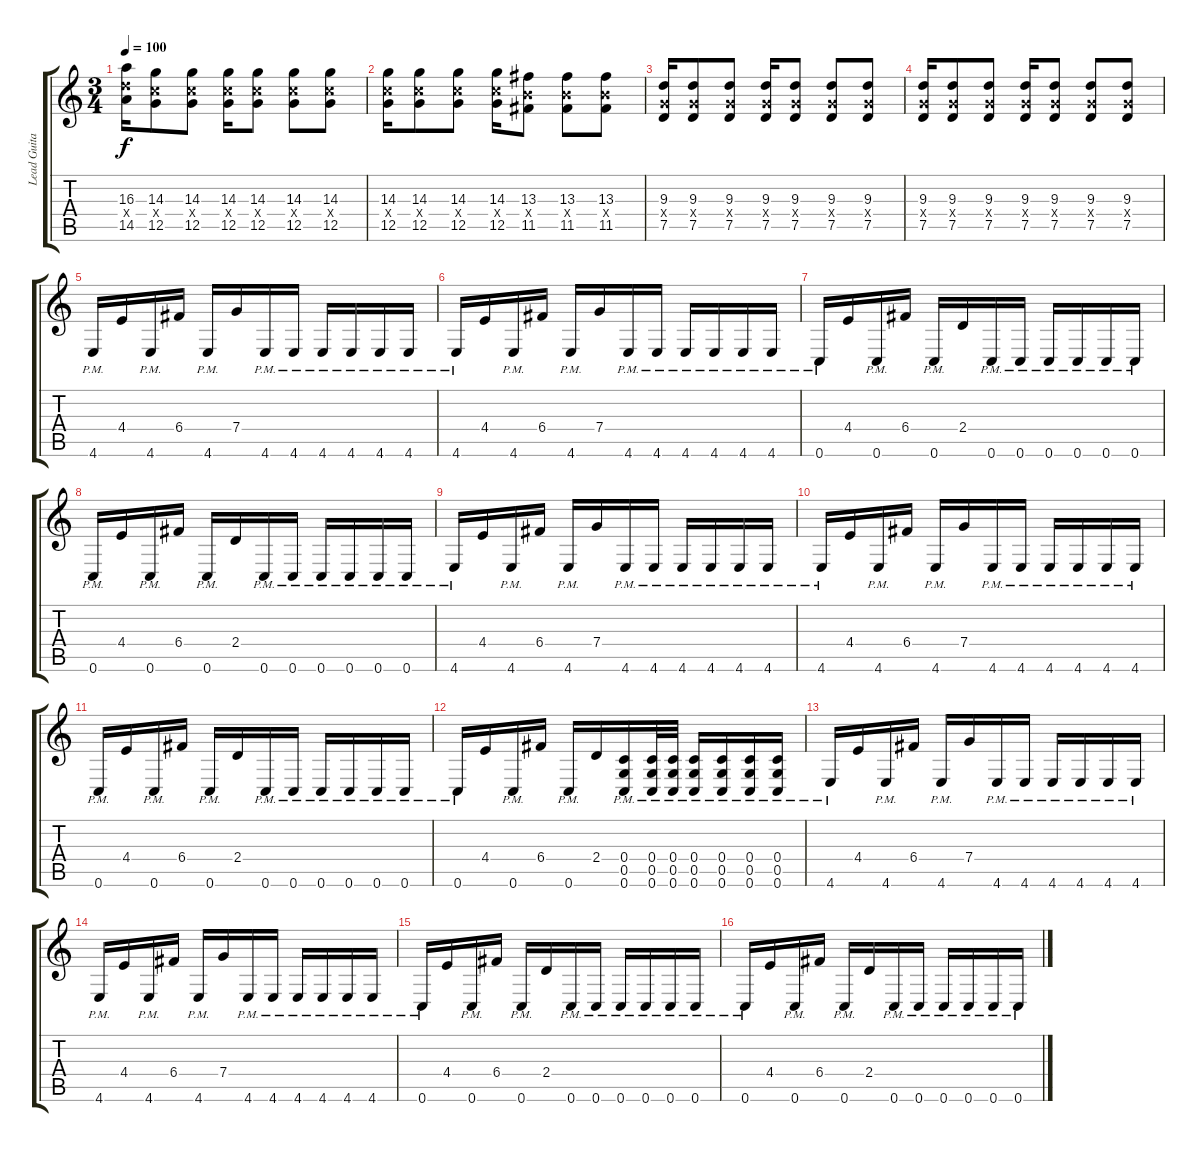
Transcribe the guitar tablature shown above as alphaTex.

\track ("Lead Guitar" "Lead Guita") {instrument distortionguitar}
\staff {score tabs}
\tuning (D4 A3 F3 C3 G2 C2) {hide}
\ts (3 4)
\tempo 100
\clef g2
\ks c
(16.3 14.4{x} 14.5).16{dy f} (14.3 12.4{x} 12.5).8 (14.3 12.4{x} 12.5).8 (14.3 12.4{x} 12.5).16 (14.3 12.4{x} 12.5).8 (14.3 12.4{x} 12.5).8 (14.3 12.4{x} 12.5).8 |
(14.3 12.4{x} 12.5).16 (14.3 12.4{x} 12.5).8 (14.3 12.4{x} 12.5).8 (14.3 12.4{x} 12.5).16 (13.3 11.4{x} 11.5).8 (13.3 11.4{x} 11.5).8 (13.3 11.4{x} 11.5).8 |
(9.3 7.4{x} 7.5).16 (9.3 7.4{x} 7.5).8 (9.3 7.4{x} 7.5).8 (9.3 7.4{x} 7.5).16 (9.3 7.4{x} 7.5).8 (9.3 7.4{x} 7.5).8 (9.3 7.4{x} 7.5).8 |
(9.3 7.4{x} 7.5).16 (9.3 7.4{x} 7.5).8 (9.3 7.4{x} 7.5).8 (9.3 7.4{x} 7.5).16 (9.3 7.4{x} 7.5).8 (9.3 7.4{x} 7.5).8 (9.3 7.4{x} 7.5).8 |
4.6{pm}.16{volume 7 instrument distortionguitar} 4.4.16 4.6{pm}.16 6.4.16 4.6{pm}.16 7.4.16 4.6{pm}.16 4.6{pm}.16 4.6{pm}.16 4.6{pm}.16 4.6{pm}.16 4.6{pm}.16 |
4.6{pm}.16 4.4.16 4.6{pm}.16 6.4.16 4.6{pm}.16 7.4.16 4.6{pm}.16 4.6{pm}.16 4.6{pm}.16 4.6{pm}.16 4.6{pm}.16 4.6{pm}.16 |
0.6{pm}.16 4.4.16 0.6{pm}.16 6.4.16 0.6{pm}.16 2.4.16 0.6{pm}.16 0.6{pm}.16 0.6{pm}.16 0.6{pm}.16 0.6{pm}.16 0.6{pm}.16 |
0.6{pm}.16 4.4.16 0.6{pm}.16 6.4.16 0.6{pm}.16 2.4.16 0.6{pm}.16 0.6{pm}.16 0.6{pm}.16 0.6{pm}.16 0.6{pm}.16 0.6{pm}.16 |
4.6{pm}.16 4.4.16 4.6{pm}.16 6.4.16 4.6{pm}.16 7.4.16 4.6{pm}.16 4.6{pm}.16 4.6{pm}.16 4.6{pm}.16 4.6{pm}.16 4.6{pm}.16 |
4.6{pm}.16 4.4.16 4.6{pm}.16 6.4.16 4.6{pm}.16 7.4.16 4.6{pm}.16 4.6{pm}.16 4.6{pm}.16 4.6{pm}.16 4.6{pm}.16 4.6{pm}.16 |
0.6{pm}.16 4.4.16 0.6{pm}.16 6.4.16 0.6{pm}.16 2.4.16 0.6{pm}.16 0.6{pm}.16 0.6{pm}.16 0.6{pm}.16 0.6{pm}.16 0.6{pm}.16 |
0.6{pm}.16 4.4.16 0.6{pm}.16 6.4.16 0.6{pm}.16 2.4.16 (0.4{pm} 0.5{pm} 0.6{pm}).16 (0.4{pm} 0.5{pm} 0.6{pm}).32 (0.4{pm} 0.5{pm} 0.6{pm}).32 (0.4{pm} 0.5{pm} 0.6{pm}).16 (0.4{pm} 0.5{pm} 0.6{pm}).16 (0.4{pm} 0.5{pm} 0.6{pm}).16 (0.4{pm} 0.5{pm} 0.6{pm}).16 |
4.6{pm}.16 4.4.16 4.6{pm}.16 6.4.16 4.6{pm}.16 7.4.16 4.6{pm}.16 4.6{pm}.16 4.6{pm}.16 4.6{pm}.16 4.6{pm}.16 4.6{pm}.16 |
4.6{pm}.16 4.4.16 4.6{pm}.16 6.4.16 4.6{pm}.16 7.4.16 4.6{pm}.16 4.6{pm}.16 4.6{pm}.16 4.6{pm}.16 4.6{pm}.16 4.6{pm}.16 |
0.6{pm}.16 4.4.16 0.6{pm}.16 6.4.16 0.6{pm}.16 2.4.16 0.6{pm}.16 0.6{pm}.16 0.6{pm}.16 0.6{pm}.16 0.6{pm}.16 0.6{pm}.16 |
0.6{pm}.16 4.4.16 0.6{pm}.16 6.4.16 0.6{pm}.16 2.4.16 0.6{pm}.16 0.6{pm}.16 0.6{pm}.16 0.6{pm}.16 0.6{pm}.16 0.6{pm}.16
